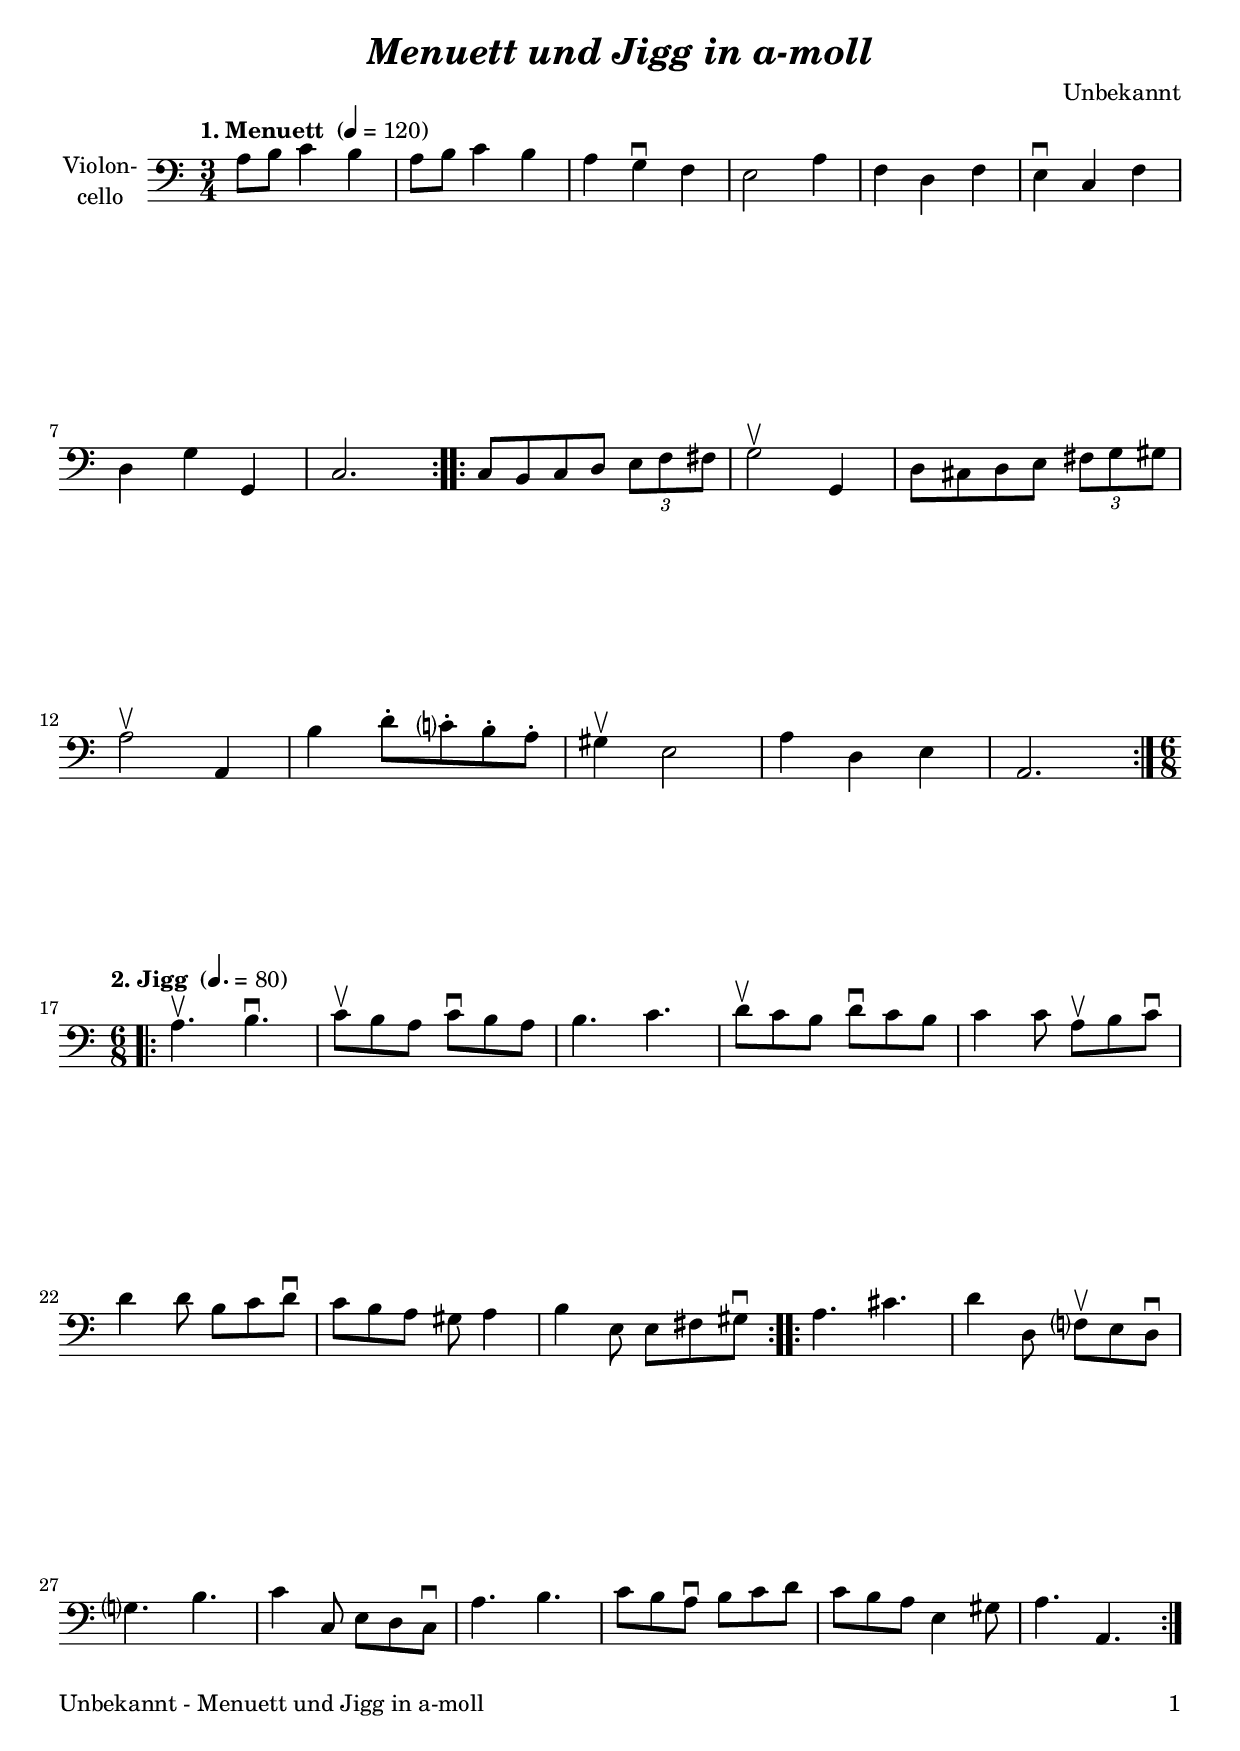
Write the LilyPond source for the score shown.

\version "2.24.3"
\include "deutsch.ly"

#(set-global-staff-size 20)

\header {
  title     = \markup \bold \italic "Menuett und Jigg in a-moll"
  composer  = "Unbekannt"
%  arranger  = ""
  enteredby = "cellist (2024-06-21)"
%  piece     = ""
}

voiceconsts = {
  \key a \minor
  \time 3/4
  \clef "bass"
%  \numericTimeSignature
  \compressEmptyMeasures
  % Set default beaming for all staves
%  \set Timing.beamExceptions = #'()
%  \set Timing.baseMoment     = #(ly:make-moment 1 4)
%  \set Timing.beatStructure  = #'(1 1 1)
}

mist = "string ensemble 1"
mivl = "violin"
miba = "cello"
mipz = "pizzicato strings"

introa = {        \tempo "1. Menuett " 4=120 }
introb = { \break \tempo "2. Jigg "   4.=80 \time 6/8 }

va = \relative c' {
  \voiceconsts

  \introa
  \repeat volta 2 {
    a8 h c4 h
    a8 h c4 h
    a g\downbow f
    e2 a4
    f d f
    e\downbow c f
    d g g,
    c2.
  }
  \repeat volta 2 {
    c8 h c d \tuplet 3/2 4 { e f fis }

    g2\upbow g,4
    d'8 cis d e \tuplet 3/2 4 { fis g gis }
    a2\upbow a,4
    h' d8-. c?-. h-. a-.
    gis4\upbow e2
    a4 d, e
    a,2.
  }
  
  \introb
  \repeat volta 2 {
    a'4.\upbow h\downbow
    c8\upbow h a c\downbow h a
    h4. c
    d8\upbow c h d\downbow c h
    c4 c8 a\upbow h c\downbow
    d4 d8 h c d\downbow
    c h a gis a4
    h e,8 e fis gis\downbow
  }

  \repeat volta 2 {
    a4. cis
    d4 d,8 f?\upbow e d\downbow
    g?4. h
    c4 c,8 e d c\downbow
    a'4. h
    c8 h a\downbow h c d
    c h a e4 gis8
    a4. a,
  }
}


music = \new StaffGroup <<
      \new Staff {
	\set Staff.midiInstrument = \miba
	\set Staff.instrumentName = \markup \center-column { "Violon-" "cello" }
	\transpose a a { \va }
      }
>>

\book {
   \paper {
    print-page-number = ##t
    print-first-page-number = ##t
    ragged-last-bottom = ##f
    oddHeaderMarkup = \markup \null
    evenHeaderMarkup = \markup \null
    oddFooterMarkup = \markup {
      \fill-line {
        \if \should-print-page-number
        "Unbekannt - Menuett und Jigg in a-moll" \fromproperty #'page:page-number-string
      }
    }
    evenFooterMarkup = \oddFooterMarkup
  } \score {
    \music
    \layout {}
  }

  \score {
    \unfoldRepeats \music

    \midi {
      \context {
        \Score
      }
    }
  }
}
